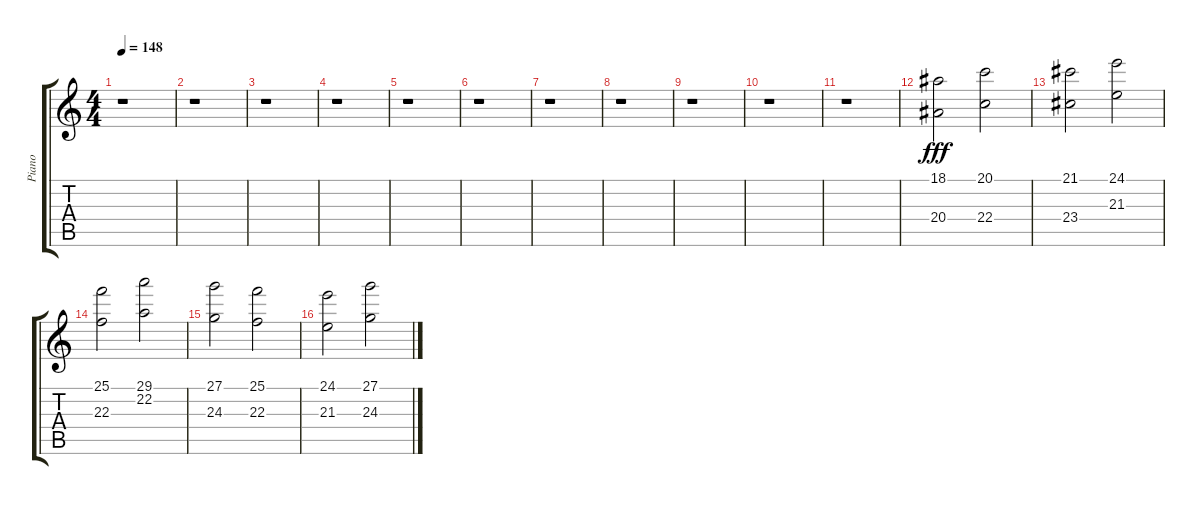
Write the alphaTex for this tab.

\track ("Piano" "Piano") {instrument acousticgrandpiano}
\staff {score tabs}
\tuning (E4 B3 G3 D3 A2 E2) {hide}
\ts (4 4)
\tempo 148
\clef g2
\ks c
r.1{dy mf} |
r.1 |
r.1 |
r.1 |
r.1 |
r.1 |
r.1 |
r.1 |
r.1 |
r.1 |
r.1 |
(18.1 20.4).2{dy fff} (20.1 22.4).2 |
(21.1 23.4).2 (24.1 21.3).2 |
(25.1 22.3).2 (29.1 22.2).2 |
(27.1 24.3).2 (25.1 22.3).2 |
(24.1 21.3).2 (27.1 24.3).2
